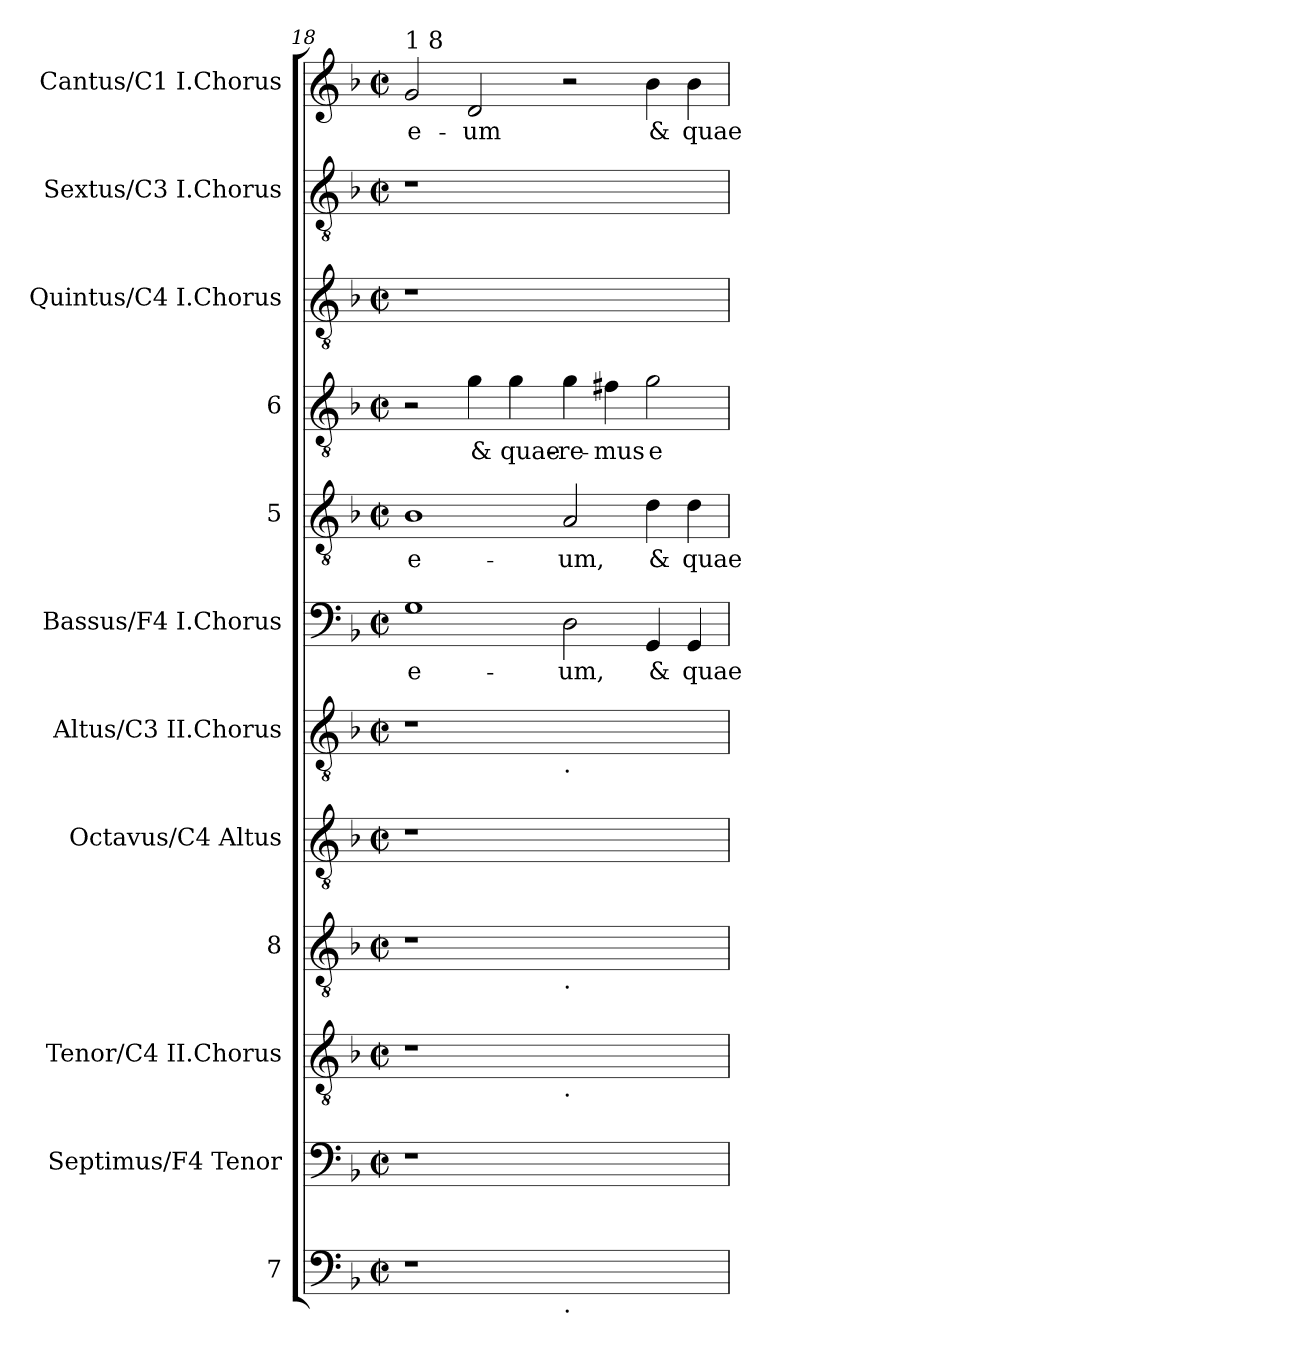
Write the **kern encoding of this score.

**kern	**kern	**kern	**kern	**kern	**kern	**kern	**text	**kern	**text	**kern	**text	**kern	**kern	**kern	**text
*part12	*part11	*part10	*part9	*part8	*part7	*part6	*part6	*part5	*part5	*part4	*part4	*part3	*part2	*part1	*part1
*staff12	*staff11	*staff10	*staff9	*staff8	*staff7	*staff6	*staff6	*staff5	*staff5	*staff4	*staff4	*staff3	*staff2	*staff1	*staff1
*I"7	*I"Septimus/F4  Tenor	*I"Tenor/C4  II.Chorus	*I"8	*I"Octavus/C4  Altus	*I"Altus/C3  II.Chorus	*I"Bassus/F4  I.Chorus	*	*I"5	*	*I"6	*	*I"Quintus/C4  I.Chorus	*I"Sextus/C3  I.Chorus	*I"Cantus/C1  I.Chorus	*
*	*	*I'T	*	*	*I'A	*I'B	*	*	*	*	*	*	*	*I'C	*
!!LO:PB:g=z
*clefF4	*clefF4	*clefGv2	*clefGv2	*clefGv2	*clefGv2	*clefF4	*	*clefGv2	*	*clefGv2	*	*clefGv2	*clefGv2	*clefG2	*
*k[b-]	*k[b-]	*k[b-]	*k[b-]	*k[b-]	*k[b-]	*k[b-]	*	*k[b-]	*	*k[b-]	*	*k[b-]	*k[b-]	*k[b-]	*
*F:	*F:	*F:	*F:	*F:	*F:	*F:	*	*F:	*	*F:	*	*F:	*F:	*F:	*
*M2/2	*M2/2	*M2/2	*M2/2	*M2/2	*M2/2	*M2/2	*	*M2/2	*	*M2/2	*	*M2/2	*M2/2	*M2/2	*
*met(c|)	*met(c|)	*met(c|)	*met(c|)	*met(c|)	*met(c|)	*met(c|)	*	*met(c|)	*	*met(c|)	*	*met(c|)	*met(c|)	*met(c|)	*
=18	=18	=18	=18	=18	=18	=18	=18	=18	=18	=18	=18	=18	=18	=18	=18
!	!	!	!	!	!	!	!	!	!	!	!	!	!	!LO:TX:a:t=1 8	!
!	!	!	!	!	!	!	!LO:LY:b:cj	!	!LO:LY:b:cj	!	!	!	!	!	!LO:LY:b:cj
1r	1r	1r	1r	1r	1r	1G	e-	1B-	e-	2r	.	1r	1r	2g/	e-
!	!	!	!	!	!	!	!	!	!	!	!LO:LY:b:cj	!	!	!	!LO:LY:b:cj
.	.	.	.	.	.	.	.	.	.	4g\	&	.	.	2d/	-um
!	!	!	!	!	!	!	!	!	!	!	!LO:LY:b:cj	!	!	!	!
.	.	.	.	.	.	.	.	.	.	4g\	quae-	.	.	.	.
!	!	!	!	!	!LO:TX:b:t=.	!	!	!	!	!	!	!	!	!	!
!	!	!	!LO:TX:b:t=.	!	!	!	!	!	!	!	!	!	!	!	!
!	!	!LO:TX:b:t=.	!	!	!	!	!	!	!	!	!	!	!	!	!
!LO:TX:b:t=.	!	!	!	!	!	!	!	!	!	!	!	!	!	!	!
!	!	!	!	!	!	!	!LO:LY:b:cj	!	!LO:LY:b:cj	!	!LO:LY:b:cj	!	!	!	!
1ryy	1ryy	1ryy	1ryy	1ryy	1ryy	2D\	-um,	2A/	-um,	4g\	-re-	1ryy	1ryy	2r	.
!	!	!	!	!	!	!	!	!	!	!	!LO:LY:b:cj	!	!	!	!
.	.	.	.	.	.	.	.	.	.	4f#X\	-mus	.	.	.	.
!	!	!	!	!	!	!	!LO:LY:b:cj	!	!LO:LY:b:cj	!	!LO:LY:b:cj	!	!	!	!LO:LY:b:cj
.	.	.	.	.	.	4GG/	&	4d\	&	2g\	e-	.	.	4b-\	&
!	!	!	!	!	!	!	!LO:LY:b:cj	!	!LO:LY:b:cj	!	!	!	!	!	!LO:LY:b:cj
.	.	.	.	.	.	4GG/	quae-	4d\	quae-	.	.	.	.	4b-\	quae-
=	=	=	=	=	=	=	=	=	=	=	=	=	=	=	=
*-	*-	*-	*-	*-	*-	*-	*-	*-	*-	*-	*-	*-	*-	*-	*-
